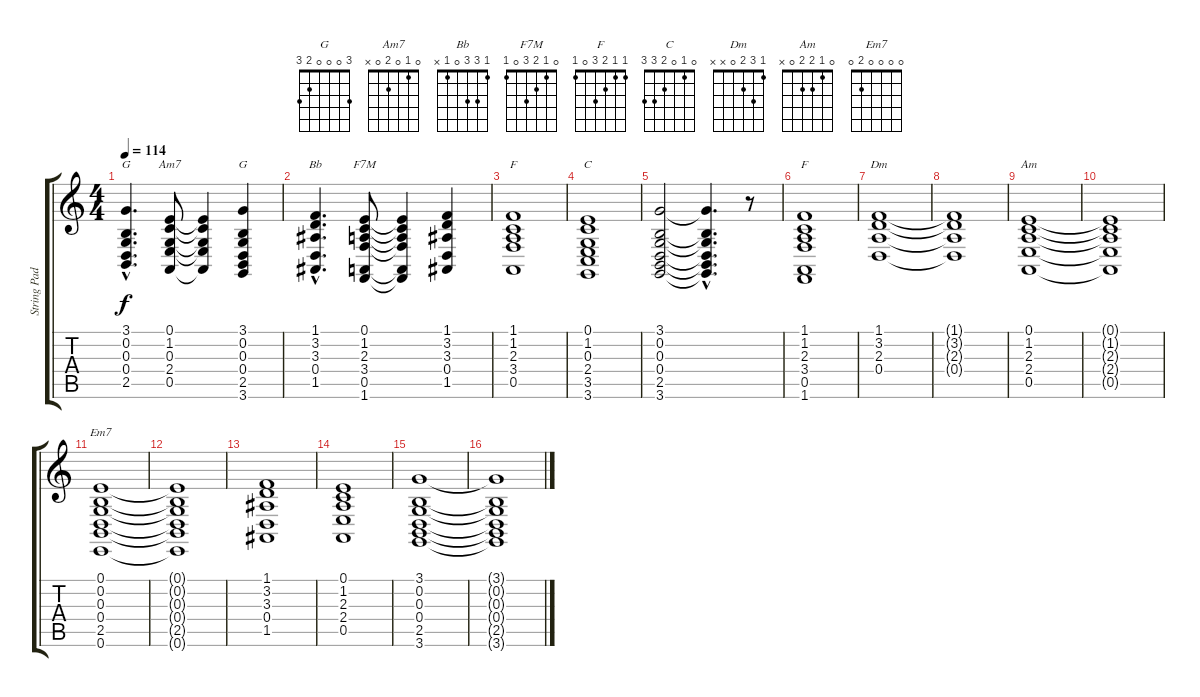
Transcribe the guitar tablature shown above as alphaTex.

\track ("String Pad" "String Pad") {instrument stringensemble1}
\staff {score tabs}
\tuning (E4 B3 G3 D3 A2 E2) {hide}
\chord ("G" 3 0 0 0 2 x)
\chord ("Am7" 0 1 0 2 0 x)
\chord ("G" 3 0 0 0 2 3)
\chord ("Bb" 1 3 3 0 1 x)
\chord ("F7M" 0 1 2 3 0 1)
\chord ("F" 1 1 2 3 0 x)
\chord ("C" 0 1 0 2 3 3)
\chord ("F" 1 1 2 3 0 1)
\chord ("Dm" 1 3 2 0 x x)
\chord ("Am" 0 1 2 2 0 x)
\chord ("Em7" 0 0 0 0 2 0)
\ts (4 4)
\tempo 114
\clef g2
\ks c
(3.1{hac} 0.2{hac} 0.3{hac} 0.4{hac} 2.5{hac}).4{d ch "G" dy f} (0.1 1.2 0.3 2.4 0.5).8{ch "Am7"} (0.1{t} 1.2{t} 0.3{t} 2.4{t} 0.5{t}).4 (3.1 0.2 0.3 0.4 2.5 3.6).4{ch "G"} |
(1.1{hac} 3.2{hac} 3.3{hac} 0.4{hac} 1.5{hac}).4{d ch "Bb"} (0.1 1.2 2.3 3.4 0.5 1.6).8{ch "F7M"} (0.1{t} 1.2{t} 2.3{t} 3.4{t} 0.5{t} 1.6{t}).4 (1.1 3.2 3.3 0.4 1.5).4 |
(1.1 1.2 2.3 3.4 0.5).1{ch "F"} |
(0.1 1.2 0.3 2.4 3.5 3.6).1{ch "C"} |
(3.1 0.2 0.3 0.4 2.5 3.6).2 (3.1{hac t} 0.2{hac t} 0.3{hac t} 0.4{hac t} 2.5{hac t} 3.6{hac t}).4{d} r.8 |
(1.1 1.2 2.3 3.4 0.5 1.6).1{ch "F"} |
(1.1 3.2 2.3 0.4).1{ch "Dm"} |
(1.1{t} 3.2{t} 2.3{t} 0.4{t}).1 |
(0.1 1.2 2.3 2.4 0.5).1{ch "Am"} |
(0.1{t} 1.2{t} 2.3{t} 2.4{t} 0.5{t}).1 |
(0.1 0.2 0.3 0.4 2.5 0.6).1{ch "Em7"} |
(0.1{t} 0.2{t} 0.3{t} 0.4{t} 2.5{t} 0.6{t}).1 |
(1.1 3.2 3.3 0.4 1.5).1 |
(0.1 1.2 2.3 2.4 0.5).1 |
(3.1 0.2 0.3 0.4 2.5 3.6).1 |
(3.1{t} 0.2{t} 0.3{t} 0.4{t} 2.5{t} 3.6{t}).1
